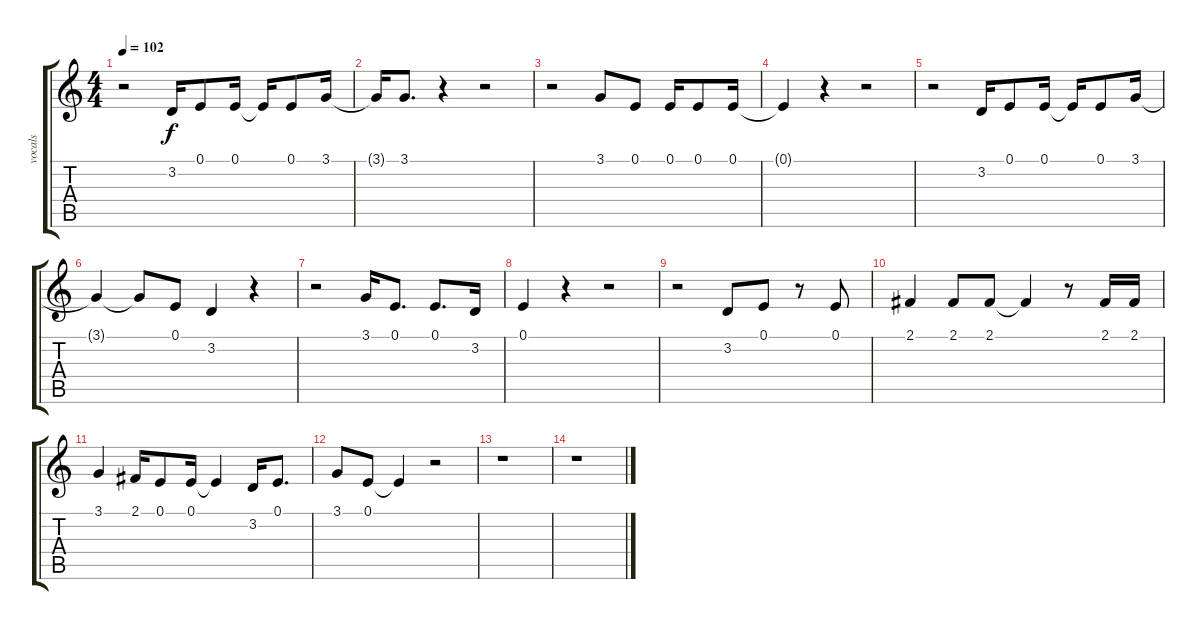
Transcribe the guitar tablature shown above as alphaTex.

\track ("vocals" "vocals") {instrument recorder}
\staff {score tabs}
\tuning (E4 B3 G3 D3 A2 E2) {hide}
\ts (4 4)
\tempo 102
\clef g2
\ks c
r.2{dy f} 3.2.16 0.1.8 0.1.16 0.1{t}.16 0.1.8 3.1.16 |
3.1{t}.16 3.1.8{d} r.4 r.2 |
r.2 3.1.8 0.1.8 0.1.16 0.1.8 0.1.16 |
0.1{t}.4 r.4 r.2 |
r.2 3.2.16 0.1.8 0.1.16 0.1{t}.16 0.1.8 3.1.16 |
3.1{t}.4 3.1{t}.8 0.1.8 3.2.4 r.4 |
r.2 3.1.16 0.1.8{d} 0.1.8{d} 3.2.16 |
0.1.4 r.4 r.2 |
r.2 3.2.8 0.1.8 r.8 0.1.8 |
2.1.4 2.1.8 2.1.8 2.1{t}.4 r.8 2.1.16 2.1.16 |
3.1.4 2.1.16 0.1.8 0.1.16 0.1{t}.4 3.2.16 0.1.8{d} |
3.1.8 0.1.8 0.1{t}.4 r.2 |
r.1 |
r.1
